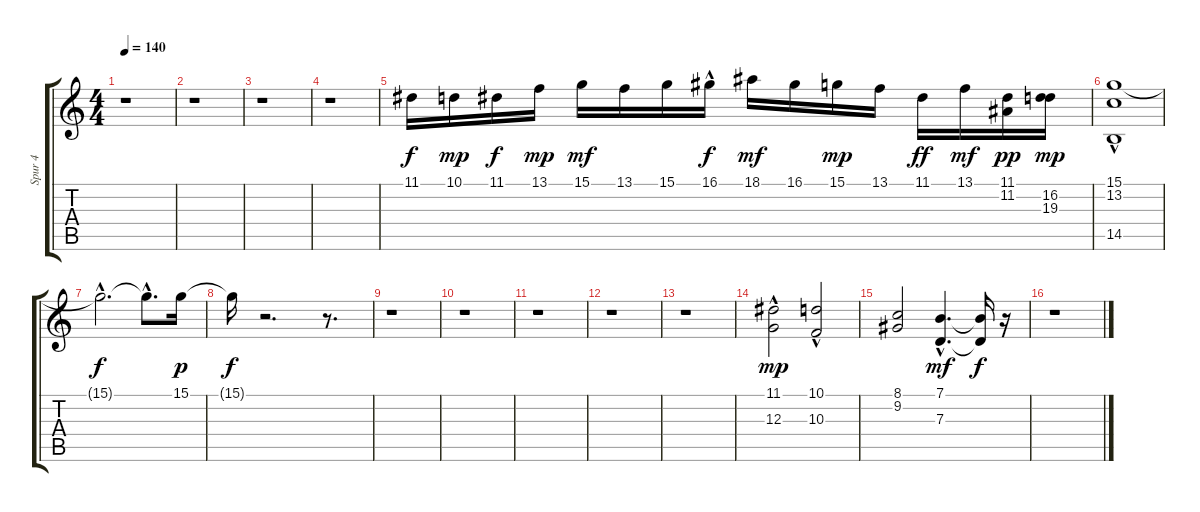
\track ("Spur 4" "Spur 4") {instrument reedorgan}
\staff {score tabs}
\tuning (E4 B3 G3 D3 A2 E2) {hide}
\ts (4 4)
\tempo 140
\clef g2
\ks c
r.1{dy mp} |
r.1 |
r.1 |
r.1 |
11.1.16{dy f} 10.1.16{dy mp} 11.1.16{dy f} 13.1.16{dy mp} 15.1.16{dy mf} 13.1.16 15.1.16 16.1{hac}.16{dy f} 18.1.16{dy mf} 16.1.16 15.1.16{dy mp} 13.1.16 11.1.16{dy ff} 13.1.16{dy mf} (11.1 11.2).16{dy pp} (16.2 19.3).16{dy mp} |
(15.1 13.2{hac} 14.5).1 |
15.1{hac t}.2{d dy f} 15.1{hac t}.8{d} 15.1.16{dy p} |
15.1{t}.16{dy f} r.2{d} r.8{d} |
r.1 |
r.1 |
r.1 |
r.1 |
r.1 |
(11.1 12.3{hac}).2{dy mp} (10.1 10.3{hac}).2 |
(8.1 9.2).2 (7.1{hac} 7.3{hac}).4{d dy mf} (7.1{t} 7.3{t}).16{dy f} r.16 |
r.1
